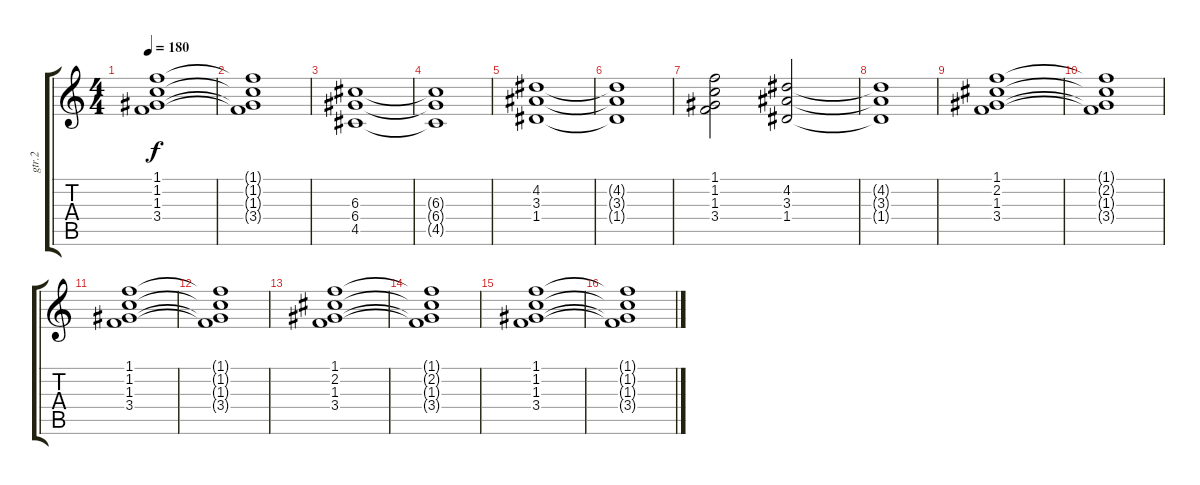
\track ("gtr.2" "gtr.2") {instrument overdrivenguitar}
\staff {score tabs}
\tuning (E4 B3 G3 D3 A2 E2) {hide}
\ts (4 4)
\tempo 180
\clef g2
\ks c
(1.1 1.2 1.3 3.4).1{dy f} |
(1.1{t} 1.2{t} 1.3{t} 3.4{t}).1 |
(6.3 6.4 4.5).1 |
(6.3{t} 6.4{t} 4.5{t}).1 |
(4.2 3.3 1.4).1 |
(4.2{t} 3.3{t} 1.4{t}).1 |
(1.1 1.2 1.3 3.4).2 (4.2 3.3 1.4).2 |
(4.2{t} 3.3{t} 1.4{t}).1 |
(1.1 2.2 1.3 3.4).1 |
(1.1{t} 2.2{t} 1.3{t} 3.4{t}).1 |
(1.1 1.2 1.3 3.4).1 |
(1.1{t} 1.2{t} 1.3{t} 3.4{t}).1 |
(1.1 2.2 1.3 3.4).1 |
(1.1{t} 2.2{t} 1.3{t} 3.4{t}).1 |
(1.1 1.2 1.3 3.4).1 |
(1.1{t} 1.2{t} 1.3{t} 3.4{t}).1
